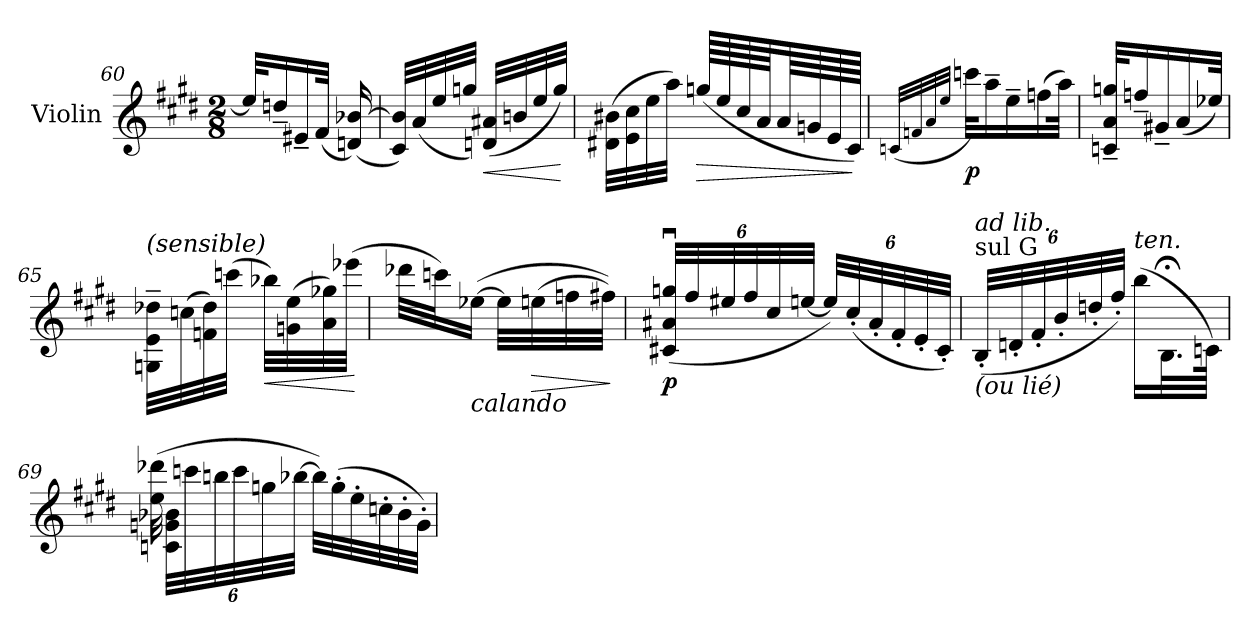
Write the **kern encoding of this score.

**kern	**dynam
*part1	*part1
*staff1	*staff1
*I"Violin	*
*I'Vln.	*
*clefG2	*
*k[f#c#g#d#]	*
*M2/8	*
=60	=60
32ee/KLL]	.
16ddn~/	.
16e#X~/	.
(<32f#/JJk	.
(16dn/ [16b-X/)	.
!!LO:LB:g=z
=61	=61
32c#/ 32b-/]LLL)	.
(32a/	.
32ee/	.
32ggn/JJJ)	.
!	!LO:HP:b
(32dn/ 32a#X/LLL	<
32bn/	.
32ee/	.
32gg/JJJ)	.
.	[
=62	=62
(32d#X\ 32b#X\LLL	.
32e\ 32cc#\	.
32ee\	.
32aa\JJJ)	.
!	!LO:HP:b
(64ggn/LLLL	>
64ee/	.
64cc#/	.
64a/JJ	.
64a</LL	.
64gn/	.
64e/	.
64c#/JJJJ)	.
.	]
=63	=63
(32qcn/LLL	.
32qfn/	.
32qa/	.
32qee/JJJ	.
!	!LO:DY:b
32cccn\KLL)	p
16aa~\	.
16ee~\	.
(16ffn\	.
32aa\JJk)	.
=64	=64
32cn/~ 32a/~ 32ggn/~KLL	.
16ffn~/	.
16g#X~/	.
(16a/	.
32ee-X/JJk)	.
!!LO:LB:g=z
=65	=65
!LO:TX:a:i:t=(sensible)	!
32Gn\~ 32e\~ 32dd-X\~LLL	.
(32ccn\	.
32fn\ 32dd-\)	.
(32cccn\JJJ	.
!	!LO:HP:b
32bb-X\LLL)	<
(32gn\ 32ee\	.
32a\ 32gg-X\)	.
(32eee-X\JJJ	.
.	[
=66	=66
32ddd-X\LLL	.
32cccn\J)	.
!LO:TX:b:i:t=calando	!
([16ee-X\JJ	.
32ee-\LLL]	.
!	!LO:HP:b
(32een\	>
32ffn\	.
32ff#X\JJJ))	.
.	]
=67	=67
*Xbrackettup	*
!	!LO:DY:b
(48c#X/u 48a#X/u 48ggn/uLLL	p
48ff#/	.
48ee#X/	.
48ff#/	.
48cc#/	.
[48een/JJJ	.
48ee/LLL])	.
(48cc#'/	.
48a#'/	.
48f#'/	.
48e'/	.
48c#'/JJJ)	.
!!LO:PB:g=z
=68	=68
!LO:TX:a:t=sul G	!
!LO:TX:a:i:t=ad lib.	!
!LO:TX:b:i:t=(ou lié)	!
(48B'/LLL	.
48dn'/	.
48f#'/	.
48b'/	.
48ddn'/	.
48ff#'/JJJ)	.
!LO:TX:a:i:t=ten.	!
(16bb\LL	.
32.B;<\L	.
64cn\JJJk)	.
=69	=69
*^	*
*Xtuplet	*tuplet	*
(48ee\ 48ddd-X\	48cn\ 48gn\ 48b-X\LLL	.
48ryy	48cccn\	.
12ryy	48bbn\	.
.	48ccc\	.
.	48ggn\	.
.	[>48bb-X\JJJ	.
48bb-\LLL])	8ryy	.
(48gg'\	.	.
48ee'\	.	.
48ccn'\	.	.
48b-'\	.	.
48g'\JJJ)	.	.
*v	*v	*
=	=
*-	*-
